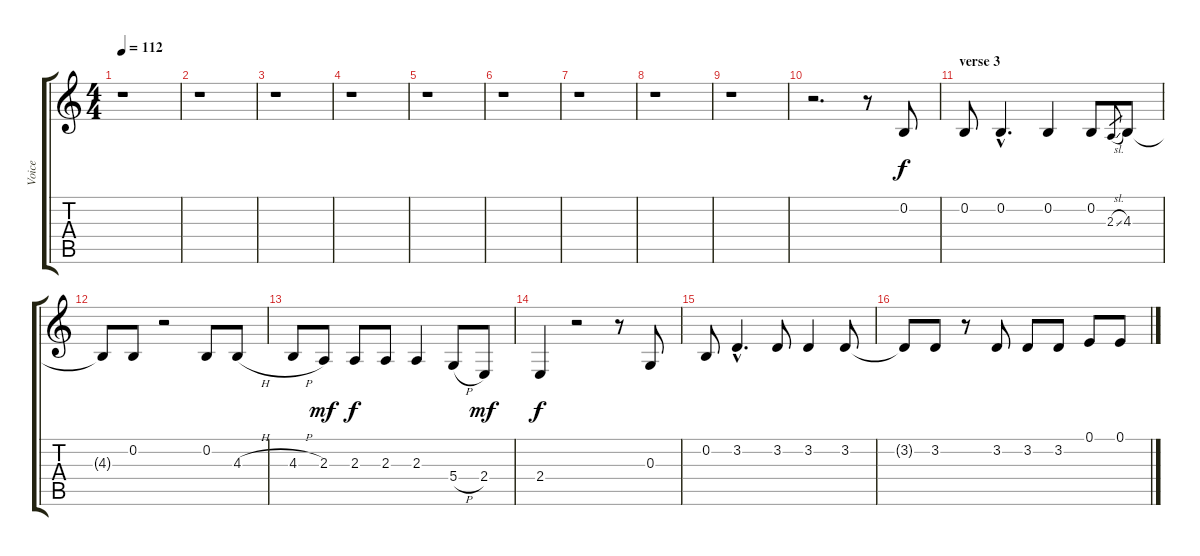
\track ("Voice" "Voice") {instrument lead5charang}
\staff {score tabs}
\tuning (E4 B3 G3 D3 A2 E2) {hide}
\ts (4 4)
\tempo 112
\clef g2
\ks c
r.1{dy f} |
r.1 |
r.1 |
r.1 |
r.1 |
r.1 |
r.1 |
r.1 |
r.1 |
r.2{d} r.8 0.2.8 |
\section ("" "verse 3")
0.2.8 0.2{hac}.4{d} 0.2.4 0.2.8 2.3{sl}.8{gr} 4.3.8 |
4.3{t}.8 0.2.8 r.2 0.2.8 4.3{h}.8 |
4.3{h}.8 2.3.8{dy mf} 2.3.8{dy f} 2.3.8 2.3.4 5.4{h}.8 2.4.8{dy mf} |
2.4.4{dy f} r.2 r.8 0.3.8 |
0.2.8 3.2{hac}.4{d} 3.2.8 3.2.4 3.2.8 |
3.2{t}.8 3.2.8 r.8 3.2.8 3.2.8 3.2.8 0.1.8 0.1.8
